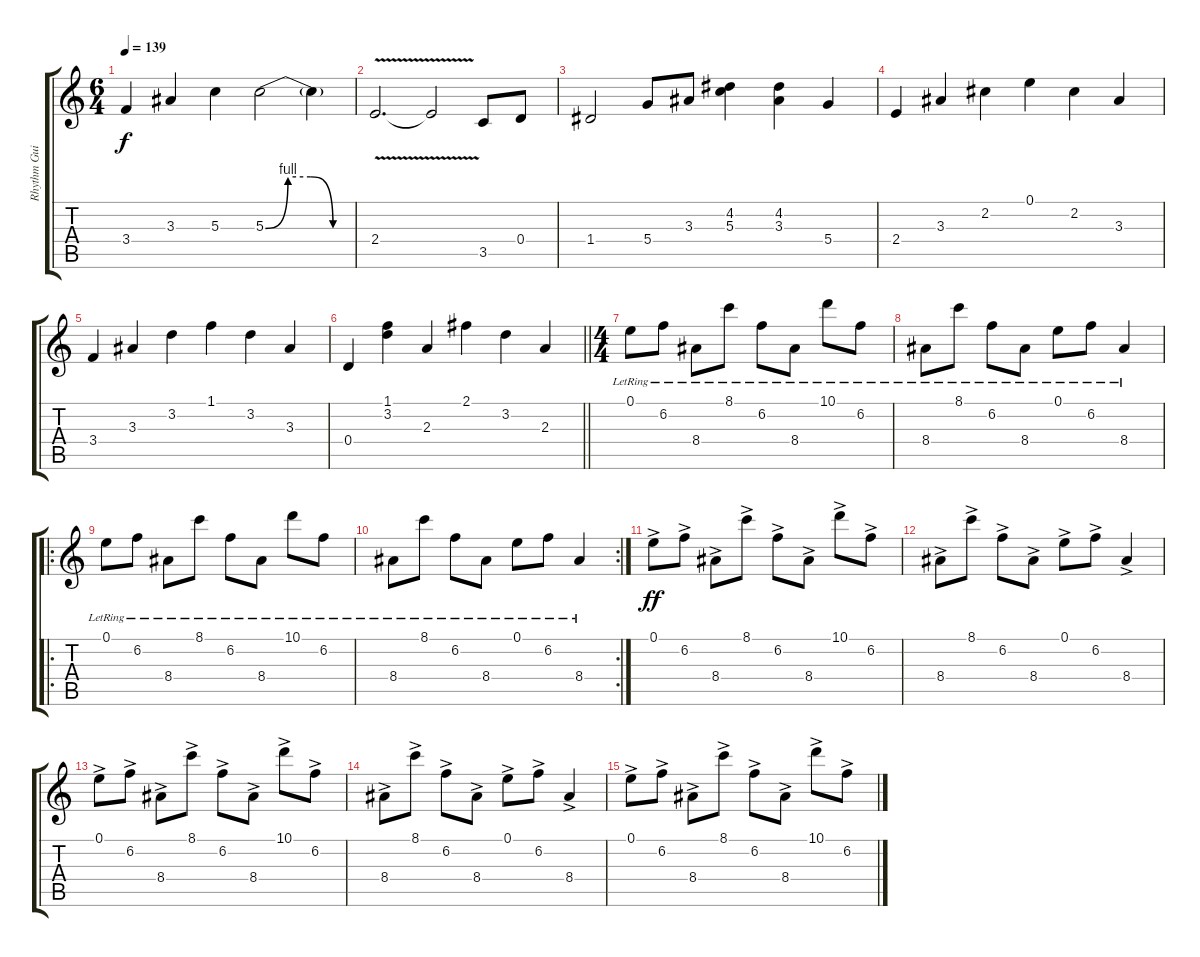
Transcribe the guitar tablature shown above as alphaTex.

\track ("Rhythm Guitar I (David Gilmour)" "Rhythm Gui") {instrument electricguitarclean}
\staff {score tabs}
\tuning (E4 B3 G3 D3 A2 E2) {hide}
\ts (6 4)
\tempo 139
\clef g2
\ks c
3.4.4{dy f} 3.3.4 5.3.4 5.3{be (custom 0 0 15 4 30 4 45 0 60 0)}.2 5.3{t}.4 |
2.4{v}.2{d} 2.4{v t}.2 3.5.8 0.4.8 |
1.4.2 5.4.8 3.3.8 (4.2 5.3).4 (4.2 3.3).4 5.4.4 |
2.4.4 3.3.4 2.2.4 0.1.4 2.2.4 3.3.4 |
3.4.4 3.3.4 3.2.4 1.1.4 3.2.4 3.3.4 |
\barLineRight lightlight
0.4.4 (1.1 3.2).4 2.3.4 2.1.4 3.2.4 2.3.4 |
\ts (4 4)
0.1{lr}.8 6.2{lr}.8 8.4{lr}.8 8.1{lr}.8 6.2{lr}.8 8.4{lr}.8 10.1{lr}.8 6.2{lr}.8 |
8.4{lr}.8 8.1{lr}.8 6.2{lr}.8 8.4{lr}.8 0.1{lr}.8 6.2{lr}.8 8.4{lr}.4 |
\ro
0.1{lr}.8 6.2{lr}.8 8.4{lr}.8 8.1{lr}.8 6.2{lr}.8 8.4{lr}.8 10.1{lr}.8 6.2{lr}.8 |
\rc 2
8.4{lr}.8 8.1{lr}.8 6.2{lr}.8 8.4{lr}.8 0.1{lr}.8 6.2{lr}.8 8.4{lr}.4 |
0.1{ac}.8{dy ff volume 7} 6.2{ac}.8 8.4{ac}.8 8.1{ac}.8 6.2{ac}.8 8.4{ac}.8 10.1{ac}.8 6.2{ac}.8 |
8.4{ac}.8 8.1{ac}.8 6.2{ac}.8 8.4{ac}.8 0.1{ac}.8 6.2{ac}.8 8.4{ac}.4 |
0.1{ac}.8{volume 0} 6.2{ac}.8 8.4{ac}.8 8.1{ac}.8 6.2{ac}.8 8.4{ac}.8 10.1{ac}.8 6.2{ac}.8 |
8.4{ac}.8 8.1{ac}.8 6.2{ac}.8 8.4{ac}.8 0.1{ac}.8 6.2{ac}.8 8.4{ac}.4 |
0.1{ac}.8 6.2{ac}.8 8.4{ac}.8 8.1{ac}.8 6.2{ac}.8 8.4{ac}.8 10.1{ac}.8 6.2{ac}.8
